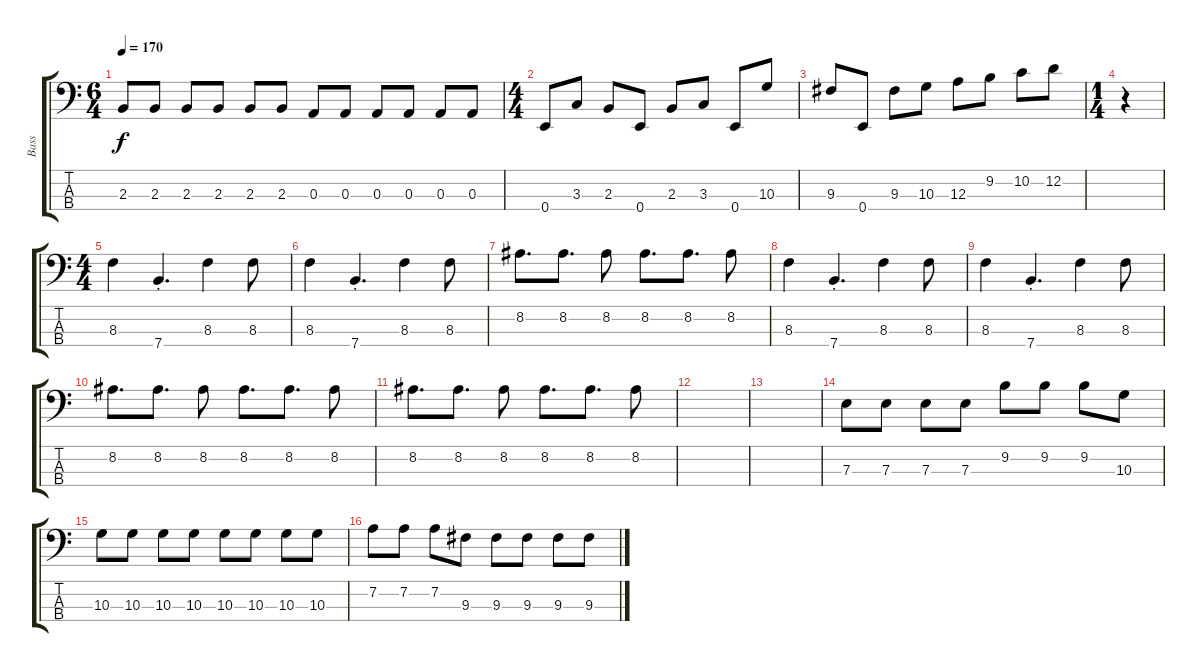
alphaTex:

\track ("Bass" "Bass") {instrument electricbassfinger}
\staff {score tabs}
\tuning (G2 D2 A1 E1) {hide}
\ts (6 4)
\tempo 170
\clef f4
\ks c
2.3.8{dy f} 2.3.8 2.3.8 2.3.8 2.3.8 2.3.8 0.3.8 0.3.8 0.3.8 0.3.8 0.3.8 0.3.8 |
\ts (4 4)
0.4.8 3.3.8 2.3.8 0.4.8 2.3.8 3.3.8 0.4.8 10.3.8 |
9.3.8 0.4.8 9.3.8 10.3.8 12.3.8 9.2.8 10.2.8 12.2.8 |
\ts (1 4)
r.4 |
\ts (4 4)
8.3.4 7.4{st}.4{d} 8.3.4 8.3.8 |
8.3.4 7.4{st}.4{d} 8.3.4 8.3.8 |
8.2.8{d} 8.2.8{d} 8.2.8 8.2.8{d} 8.2.8{d} 8.2.8 |
8.3.4 7.4{st}.4{d} 8.3.4 8.3.8 |
8.3.4 7.4{st}.4{d} 8.3.4 8.3.8 |
8.2.8{d} 8.2.8{d} 8.2.8 8.2.8{d} 8.2.8{d} 8.2.8 |
8.2.8{d} 8.2.8{d} 8.2.8 8.2.8{d} 8.2.8{d} 8.2.8 |
|
|
7.3.8 7.3.8 7.3.8 7.3.8 9.2.8 9.2.8 9.2.8 10.3.8 |
10.3.8 10.3.8 10.3.8 10.3.8 10.3.8 10.3.8 10.3.8 10.3.8 |
7.2.8 7.2.8 7.2.8 9.3.8 9.3.8 9.3.8 9.3.8 9.3.8
